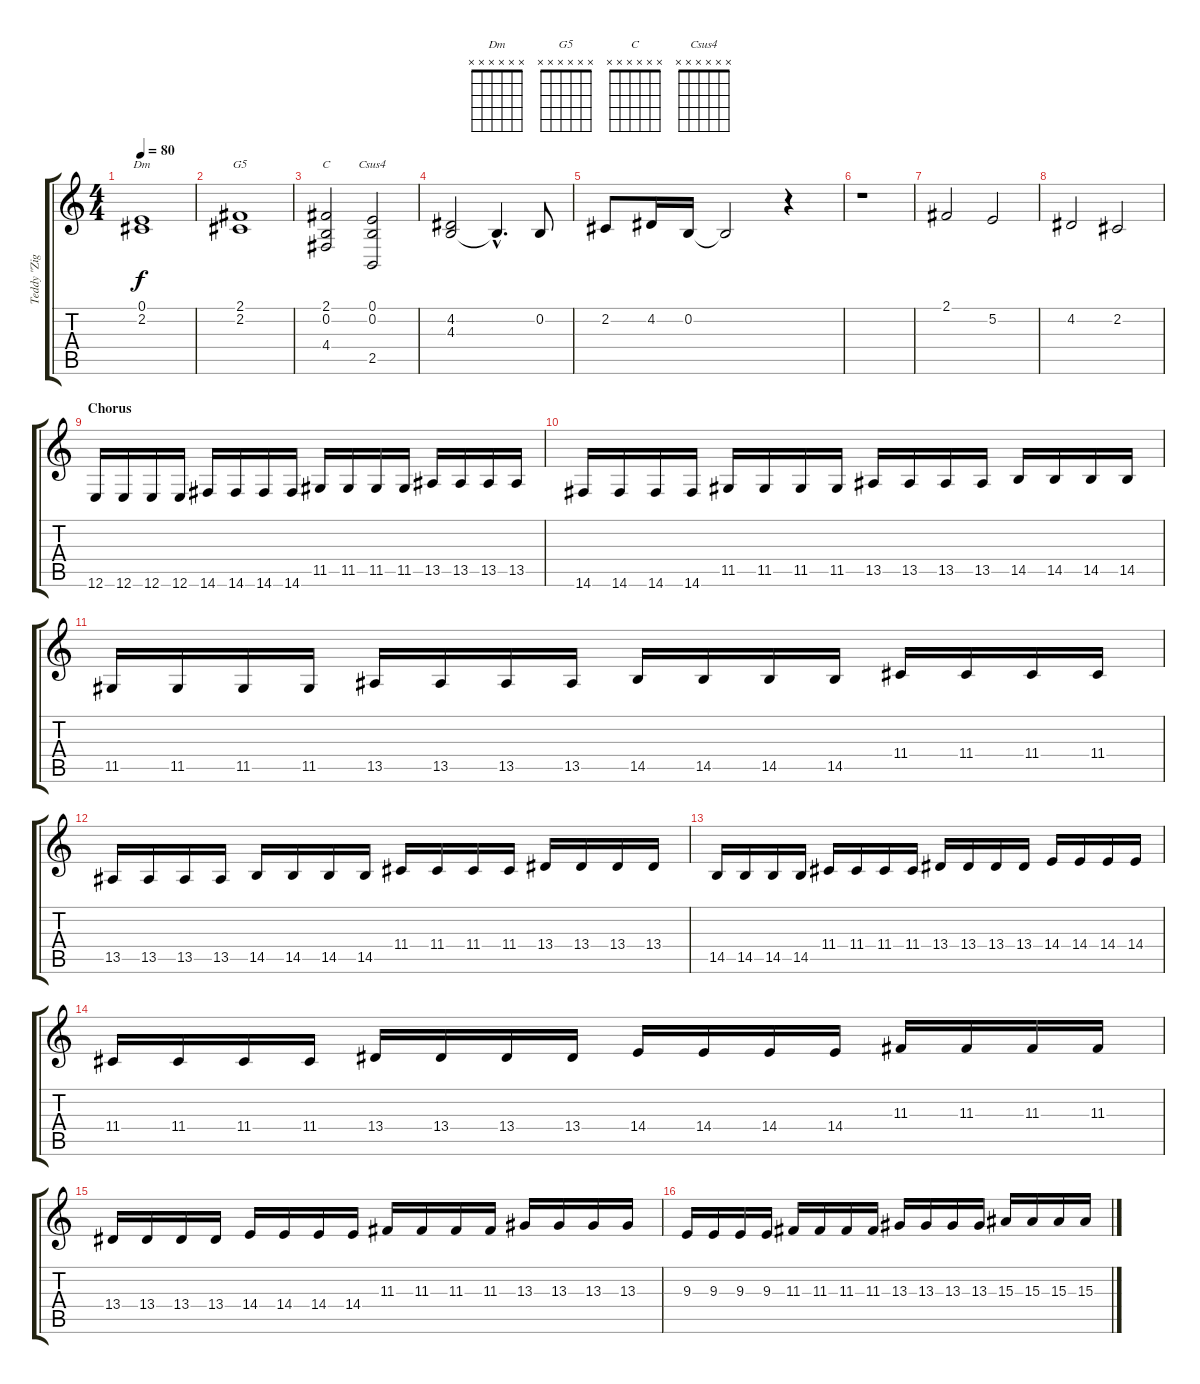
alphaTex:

\track ("Teddy \"Zig Zag\"" "Teddy \"Zig") {instrument synthstrings1}
\staff {score tabs}
\tuning (E4 B3 G3 D3 A2 E2) {hide}
\chord ("Dm" x x x x x x)
\chord ("G5" x x x x x x)
\chord ("C" x x x x x x)
\chord ("Csus4" x x x x x x)
\ts (4 4)
\tempo 80
\clef g2
\ks c
(0.1 2.2).1{ch "Dm" dy f} |
(2.1 2.2).1{ch "G5"} |
(2.1 0.2 4.4).2{ch "C"} (0.1 0.2 2.5).2{ch "Csus4"} |
(4.2 4.3).2 4.3{hac t}.4{d} 0.2.8 |
2.2.8 4.2.16 0.2.16 0.2{t}.2 r.4 |
r.1 |
2.1.2 5.2.2 |
4.2.2 2.2.2 |
\section ("" "Chorus")
12.6.16{volume 10 balance 14 instrument stringensemble1} 12.6.16 12.6.16 12.6.16 14.6.16 14.6.16 14.6.16 14.6.16 11.5.16 11.5.16 11.5.16 11.5.16 13.5.16 13.5.16 13.5.16 13.5.16 |
14.6.16 14.6.16 14.6.16 14.6.16 11.5.16 11.5.16 11.5.16 11.5.16 13.5.16 13.5.16 13.5.16 13.5.16 14.5.16 14.5.16 14.5.16 14.5.16 |
11.5.16 11.5.16 11.5.16 11.5.16 13.5.16 13.5.16 13.5.16 13.5.16 14.5.16 14.5.16 14.5.16 14.5.16 11.4.16 11.4.16 11.4.16 11.4.16 |
13.5.16 13.5.16 13.5.16 13.5.16 14.5.16 14.5.16 14.5.16 14.5.16 11.4.16 11.4.16 11.4.16 11.4.16 13.4.16 13.4.16 13.4.16 13.4.16 |
14.5.16 14.5.16 14.5.16 14.5.16 11.4.16 11.4.16 11.4.16 11.4.16 13.4.16 13.4.16 13.4.16 13.4.16 14.4.16 14.4.16 14.4.16 14.4.16 |
11.4.16 11.4.16 11.4.16 11.4.16 13.4.16 13.4.16 13.4.16 13.4.16 14.4.16 14.4.16 14.4.16 14.4.16 11.3.16 11.3.16 11.3.16 11.3.16 |
13.4.16 13.4.16 13.4.16 13.4.16 14.4.16 14.4.16 14.4.16 14.4.16 11.3.16 11.3.16 11.3.16 11.3.16 13.3.16 13.3.16 13.3.16 13.3.16 |
9.3.16 9.3.16 9.3.16 9.3.16 11.3.16 11.3.16 11.3.16 11.3.16 13.3.16 13.3.16 13.3.16 13.3.16 15.3.16 15.3.16 15.3.16 15.3.16
